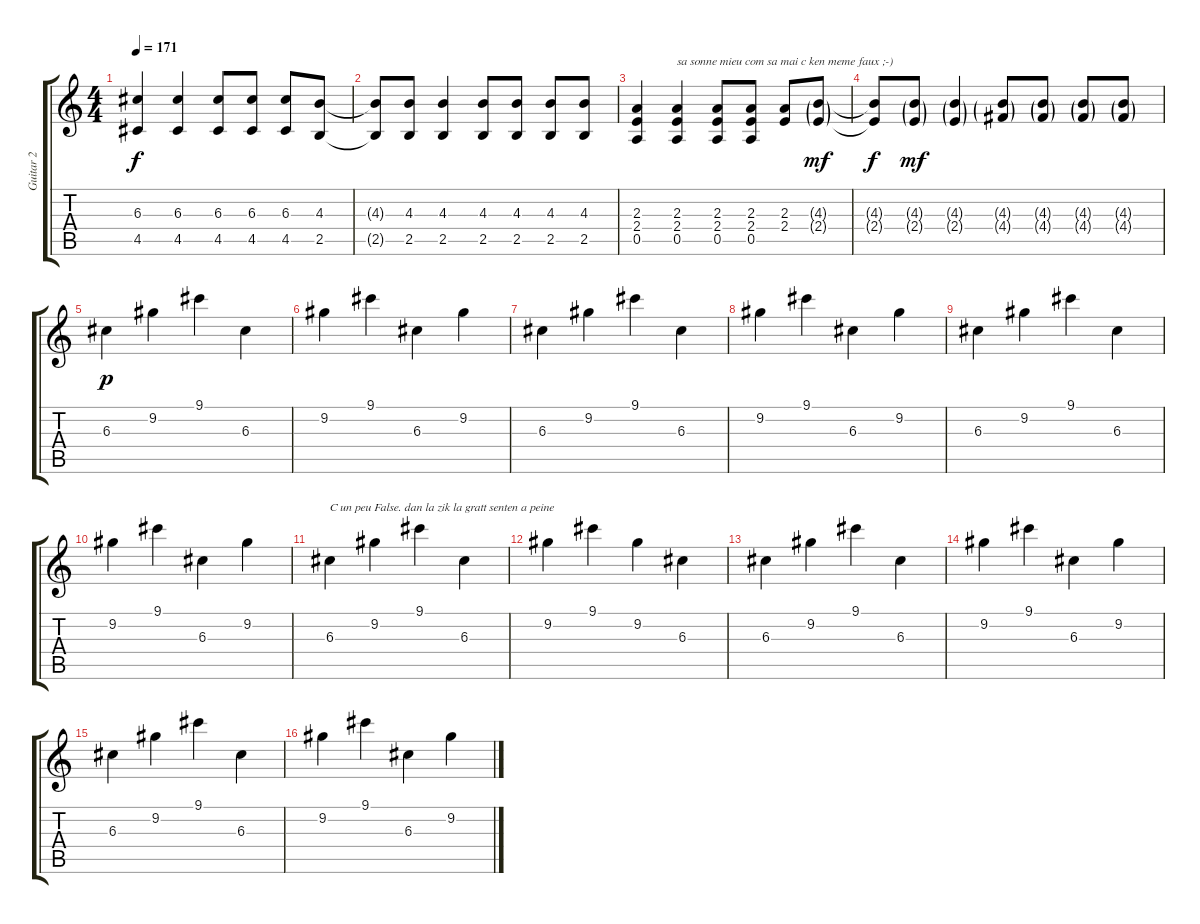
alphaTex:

\track ("Guitar 2" "Guitar 2") {instrument overdrivenguitar}
\staff {score tabs}
\tuning (E4 B3 G3 D3 A2 E2) {hide}
\ts (4 4)
\tempo 171
\clef g2
\ks c
(6.3 4.5).4{dy f} (6.3 4.5).4 (6.3 4.5).8 (6.3 4.5).8 (6.3 4.5).8 (4.3 2.5).8 |
(4.3{t} 2.5{t}).8 (4.3 2.5).8 (4.3 2.5).4 (4.3 2.5).8 (4.3 2.5).8 (4.3 2.5).8 (4.3 2.5).8 |
(2.3 2.4 0.5).4 (2.3 2.4 0.5).4{txt "sa sonne mieu com sa mai c ken meme faux ;-)"} (2.3 2.4 0.5).8 (2.3 2.4 0.5).8 (2.3 2.4).8 (4.3{g} 2.4{g}).8{dy mf} |
(4.3{t} 2.4{t}).8{dy f} (4.3{g} 2.4{g}).8{dy mf} (4.3{g} 2.4{g}).4 (4.3{g} 4.4{g}).8 (4.3{g} 4.4{g}).8 (4.3{g} 4.4{g}).8 (4.3{g} 4.4{g}).8 |
6.3.4{dy p instrument distortionguitar} 9.2.4 9.1.4 6.3.4 |
9.2.4 9.1.4 6.3.4 9.2.4 |
6.3.4 9.2.4 9.1.4 6.3.4 |
9.2.4 9.1.4 6.3.4 9.2.4 |
6.3.4 9.2.4 9.1.4 6.3.4 |
9.2.4 9.1.4 6.3.4 9.2.4 |
6.3.4{txt "C un peu False. dan la zik la gratt senten a peine"} 9.2.4 9.1.4 6.3.4 |
9.2.4 9.1.4 9.2.4 6.3.4 |
6.3.4 9.2.4 9.1.4 6.3.4 |
9.2.4 9.1.4 6.3.4 9.2.4 |
6.3.4 9.2.4 9.1.4 6.3.4 |
9.2.4 9.1.4 6.3.4 9.2.4
